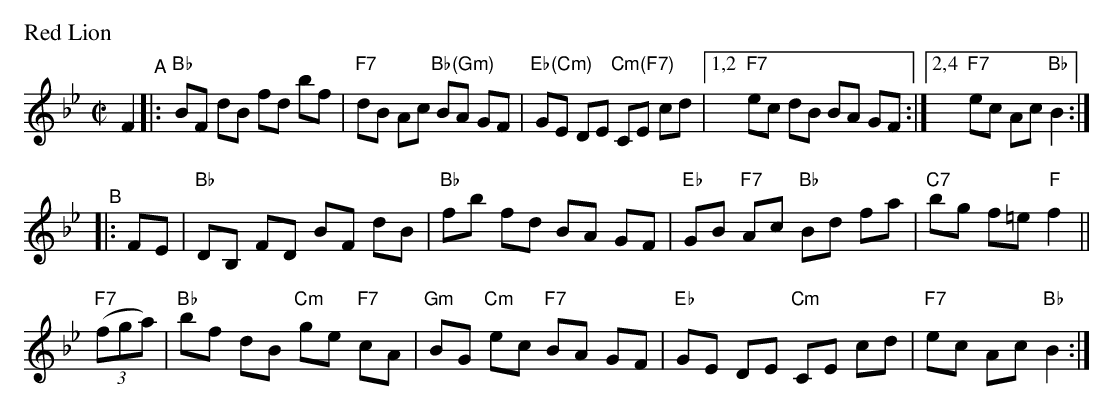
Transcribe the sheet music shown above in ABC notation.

X:1
P: Red Lion
M: C|
L: 1/8
K: Bb
F2 "^A"|:\
"Bb"BF dB fd bf | "F7"dB Ac "Bb(Gm)"BA GF | "Eb(Cm)"GE DE "Cm(F7)"CE cd \
|[1,2 "F7"ec dB BA GF :|[2,4 "F7"ec Ac "Bb"B2 :|
"^B"\
|: FE | "Bb"DB, FD BF dB | "Bb"fb fd BA GF | "Eb"GB "F7"Ac "Bb"Bd fa | "C7"bg f=e "F"f2 ||
"F7"((3fga) | "Bb"bf dB "Cm"ge "F7"cA | "Gm"BG "Cm"ec "F7"BA GF | "Eb"GE DE "Cm"CE cd | "F7"ec Ac "Bb"B2 :|
